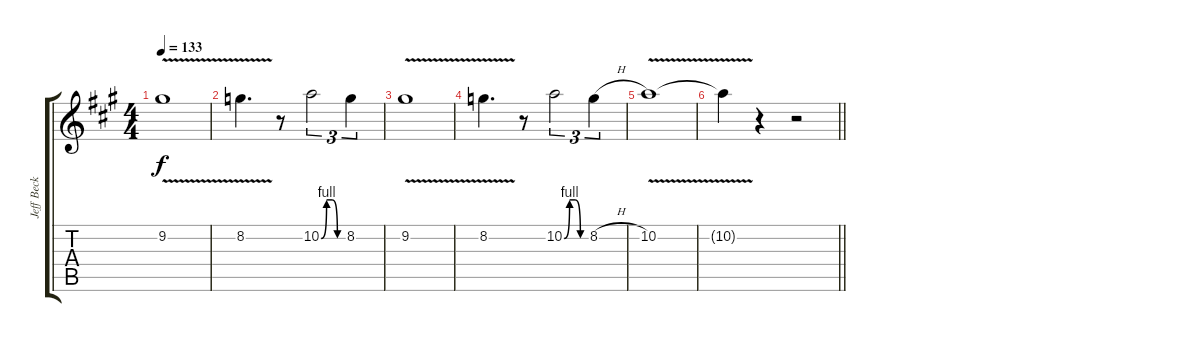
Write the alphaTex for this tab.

\track ("Jeff Beck 1" "Jeff Beck ") {instrument overdrivenguitar}
\staff {score tabs}
\tuning (E4 B3 G3 D3 A2 E2) {hide}
\ts (4 4)
\tempo 133
\clef g2
\ks a
9.2{v}.1{dy f} |
8.2{v}.4{d} r.8 10.2{be (custom 0 0 15 4 30 4 45 0 60 0)}.2{tu (3 2)} 8.2.4{tu (3 2)} |
9.2{v}.1 |
8.2{v}.4{d} r.8 10.2{be (custom 0 0 15 4 30 4 45 0 60 0)}.2{tu (3 2)} 8.2{h}.4{tu (3 2)} |
10.2{v}.1 |
\barLineRight lightlight
10.2{t}.4 r.4 r.2
